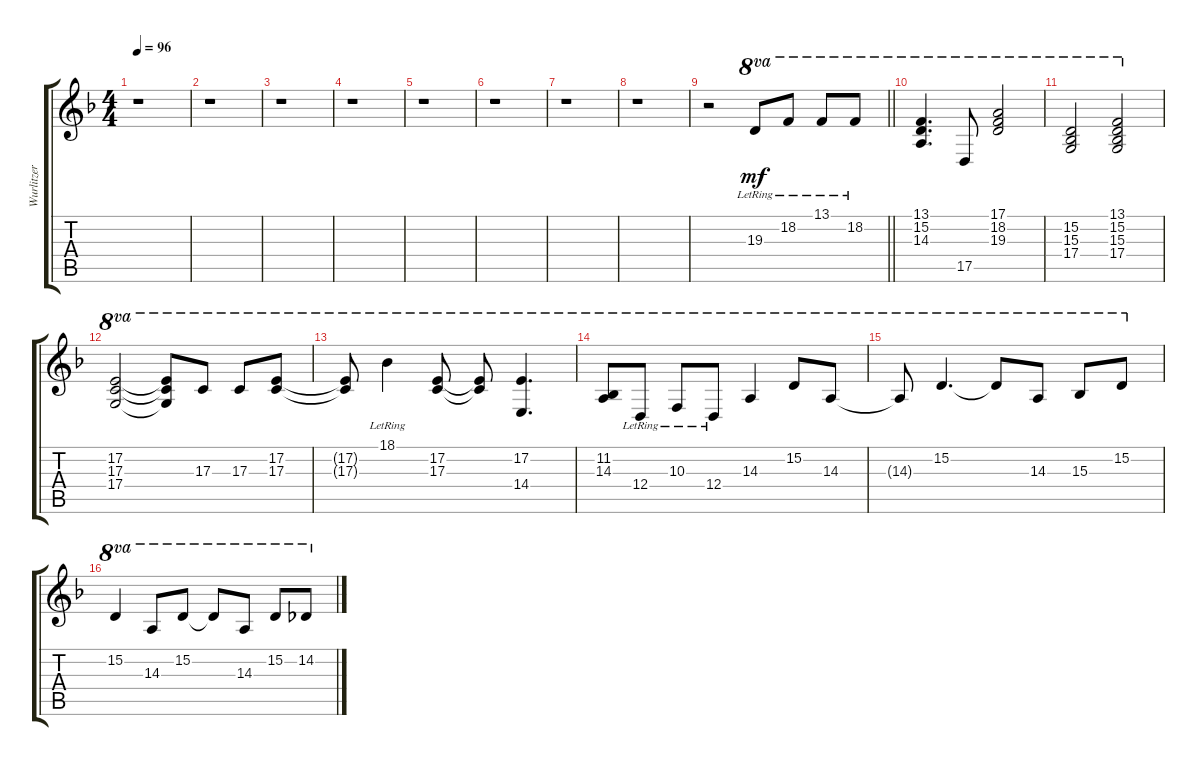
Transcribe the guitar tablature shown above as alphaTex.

\track ("Wurlitzer - Nick Nasmyth" "Wurlitzer ") {instrument electricpiano2}
\staff {score tabs}
\tuning (E4 B3 G3 D3 A2 E2) {hide}
\ts (4 4)
\tempo 96
\clef g2
\ks f
r.1{dy ff} |
r.1 |
r.1 |
r.1 |
r.1 |
r.1 |
r.1 |
r.1 |
\barLineRight lightlight
r.2 19.3{lr}.8{ot 8va dy mf} 18.2{lr}.8{ot 8va} 13.1{lr}.8{ot 8va} 18.2{lr}.8{ot 8va} |
(13.1 15.2 14.3).4{d ot 8va} 17.5.8{ot 8va} (17.1 18.2 19.3).2{ot 8va} |
(15.2 15.3 17.4).2{ot 8va} (13.1 15.2 15.3 17.4).2{ot 8va} |
(17.2 17.3 17.4).2{ot 8va} (17.2{t} 17.3{t} 17.4{t}).8{ot 8va} 17.3.8{ot 8va} 17.3.8{ot 8va} (17.2 17.3).8{ot 8va} |
(17.2{t} 17.3{t}).8{ot 8va} 18.1{lr}.4{ot 8va} (17.2 17.3).8{ot 8va} (17.2{t} 17.3{t}).8{ot 8va} (17.2 14.4).4{d ot 8va} |
(11.2 14.3).8{ot 8va} 12.4{lr}.8{ot 8va} 10.3{lr}.8{ot 8va} 12.4{lr}.8{ot 8va} 14.3.4{ot 8va} 15.2.8{ot 8va} 14.3.8{ot 8va} |
14.3{t}.8{ot 8va} 15.2.4{d ot 8va} 15.2{t}.8{ot 8va} 14.3.8{ot 8va} 15.3.8{ot 8va} 15.2.8{ot 8va} |
15.2.4{ot 8va} 14.3.8{ot 8va} 15.2.8{ot 8va} 15.2{t}.8{ot 8va} 14.3.8{ot 8va} 15.2.8{ot 8va} 14.2.8{ot 8va}
